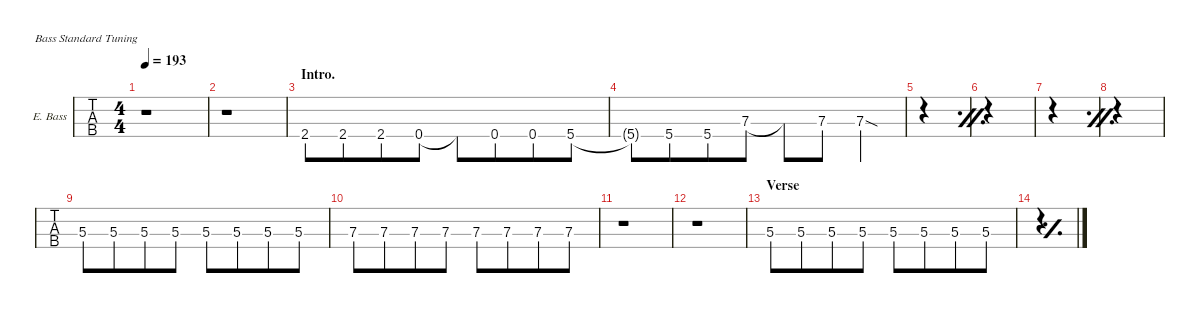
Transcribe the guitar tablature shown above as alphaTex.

\defaultSystemsLayout 4
\hideDynamics
\bracketExtendMode nobrackets
\firstSystemTrackNameOrientation horizontal
\track ("Ele. Bass" "E. Bass") {defaultSystemsLayout 4 instrument electricbassfinger}
\staff {tabs}
\tuning (G2 D2 A1 E1)
\ts (4 4)
\beaming (8 4 4)
\tempo 193
\clef f4
\ks a
r.1{dy f instrument electricbassfinger} |
r.1 |
\section ("" "Intro.")
2.4{acc #}.8 2.4{acc #}.8 2.4{acc #}.8 0.4{acc forcenatural}.8 0.4{t acc forcenatural}.8 0.4{acc forcenatural}.8 0.4{acc forcenatural}.8 5.4{acc forcenatural}.8 |
5.4{t acc forcenatural}.8 5.4{acc forcenatural}.8 5.4{acc forcenatural}.8 7.3{acc forcenatural}.8 7.3{t acc forcenatural}.8 7.3{acc forcenatural}.8 7.3{sod acc forcenatural}.4 |
\simile firstofdouble
|
\simile secondofdouble
|
\simile firstofdouble
|
\simile secondofdouble
|
\simile none
5.3{acc forcenatural}.8 5.3{acc forcenatural}.8 5.3{acc forcenatural}.8 5.3{acc forcenatural}.8 5.3{acc forcenatural}.8 5.3{acc forcenatural}.8 5.3{acc forcenatural}.8 5.3{acc forcenatural}.8 |
7.3{acc forcenatural}.8 7.3{acc forcenatural}.8 7.3{acc forcenatural}.8 7.3{acc forcenatural}.8 7.3{acc forcenatural}.8 7.3{acc forcenatural}.8 7.3{acc forcenatural}.8 7.3{acc forcenatural}.8 |
r.1 |
r.1 |
\section ("" "Verse")
5.3{acc forcenatural}.8 5.3{acc forcenatural}.8 5.3{acc forcenatural}.8 5.3{acc forcenatural}.8 5.3{acc forcenatural}.8 5.3{acc forcenatural}.8 5.3{acc forcenatural}.8 5.3{acc forcenatural}.8 |
\simile simple
